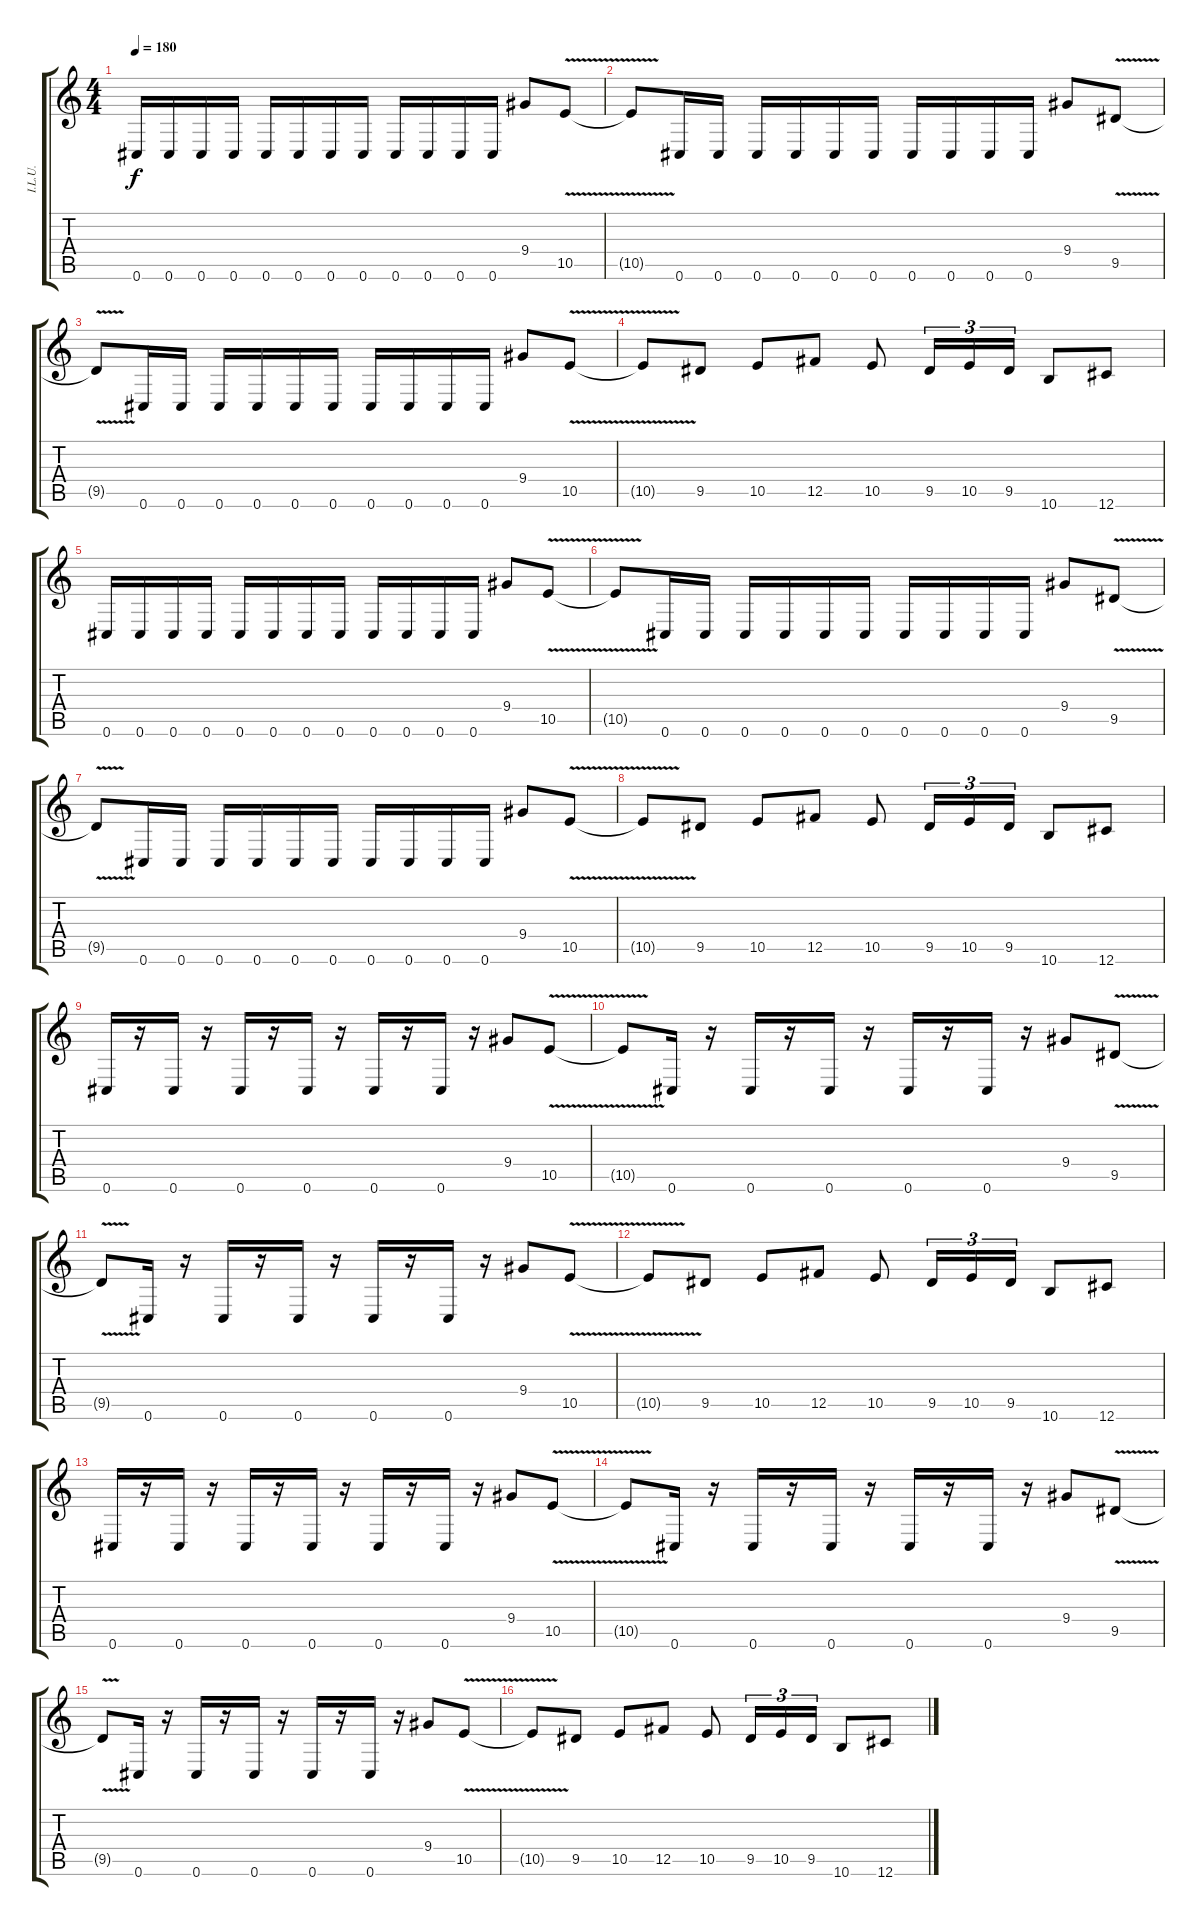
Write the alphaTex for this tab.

\track ("I.L.U." "I.L.U.") {instrument distortionguitar}
\staff {score tabs}
\tuning (Db4 Ab3 E3 B2 Gb2 Db2) {hide}
\ts (4 4)
\tempo 180
\clef g2
\ks c
0.6.16{dy f} 0.6.16 0.6.16 0.6.16 0.6.16 0.6.16 0.6.16 0.6.16 0.6.16 0.6.16 0.6.16 0.6.16 9.4.8 10.5{v}.8 |
10.5{t}.8 0.6.16 0.6.16 0.6.16 0.6.16 0.6.16 0.6.16 0.6.16 0.6.16 0.6.16 0.6.16 9.4.8 9.5{v}.8 |
9.5{t}.8 0.6.16 0.6.16 0.6.16 0.6.16 0.6.16 0.6.16 0.6.16 0.6.16 0.6.16 0.6.16 9.4.8 10.5{v}.8 |
10.5{t}.8 9.5.8 10.5.8 12.5.8 10.5.8 9.5.16{tu (3 2)} 10.5.16{tu (3 2)} 9.5.16{tu (3 2)} 10.6.8 12.6.8 |
0.6.16 0.6.16 0.6.16 0.6.16 0.6.16 0.6.16 0.6.16 0.6.16 0.6.16 0.6.16 0.6.16 0.6.16 9.4.8 10.5{v}.8 |
10.5{t}.8 0.6.16 0.6.16 0.6.16 0.6.16 0.6.16 0.6.16 0.6.16 0.6.16 0.6.16 0.6.16 9.4.8 9.5{v}.8 |
9.5{t}.8 0.6.16 0.6.16 0.6.16 0.6.16 0.6.16 0.6.16 0.6.16 0.6.16 0.6.16 0.6.16 9.4.8 10.5{v}.8 |
10.5{t}.8 9.5.8 10.5.8 12.5.8 10.5.8 9.5.16{tu (3 2)} 10.5.16{tu (3 2)} 9.5.16{tu (3 2)} 10.6.8 12.6.8 |
0.6.16 r.16 0.6.16 r.16 0.6.16 r.16 0.6.16 r.16 0.6.16 r.16 0.6.16 r.16 9.4.8 10.5{v}.8 |
10.5{t}.8 0.6.16 r.16 0.6.16 r.16 0.6.16 r.16 0.6.16 r.16 0.6.16 r.16 9.4.8 9.5{v}.8 |
9.5{t}.8 0.6.16 r.16 0.6.16 r.16 0.6.16 r.16 0.6.16 r.16 0.6.16 r.16 9.4.8 10.5{v}.8 |
10.5{t}.8 9.5.8 10.5.8 12.5.8 10.5.8 9.5.16{tu (3 2)} 10.5.16{tu (3 2)} 9.5.16{tu (3 2)} 10.6.8 12.6.8 |
0.6.16 r.16 0.6.16 r.16 0.6.16 r.16 0.6.16 r.16 0.6.16 r.16 0.6.16 r.16 9.4.8 10.5{v}.8 |
10.5{t}.8 0.6.16 r.16 0.6.16 r.16 0.6.16 r.16 0.6.16 r.16 0.6.16 r.16 9.4.8 9.5{v}.8 |
9.5{t}.8 0.6.16 r.16 0.6.16 r.16 0.6.16 r.16 0.6.16 r.16 0.6.16 r.16 9.4.8 10.5{v}.8 |
10.5{t}.8 9.5.8 10.5.8 12.5.8 10.5.8 9.5.16{tu (3 2)} 10.5.16{tu (3 2)} 9.5.16{tu (3 2)} 10.6.8 12.6.8
